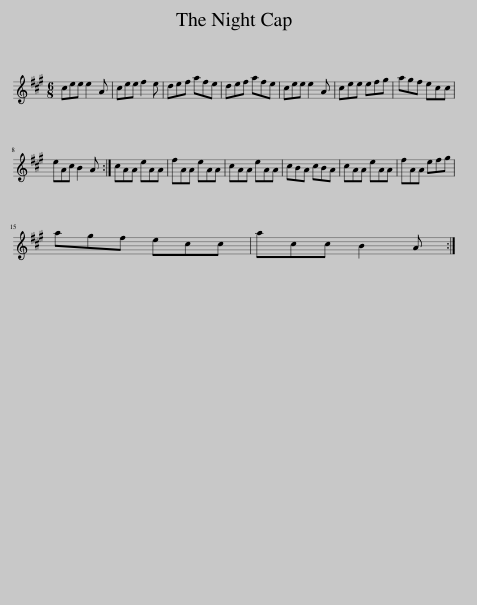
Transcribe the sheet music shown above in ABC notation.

X:1
L:1/8
M:6/8
I:linebreak $
K:A
V:1 treble
V:1
 cee e2 A | cee f2 e | def afe | def afe | cee e2 A | %5
 cee efg | agf ecc |$ eAc B2 A :| cAA eAA | fAA eAA | %10
 cAA eAA | cBA cBA | cAA eAA | fAA efg |$ agf ecc | %15
 acc B2 A :| %16
